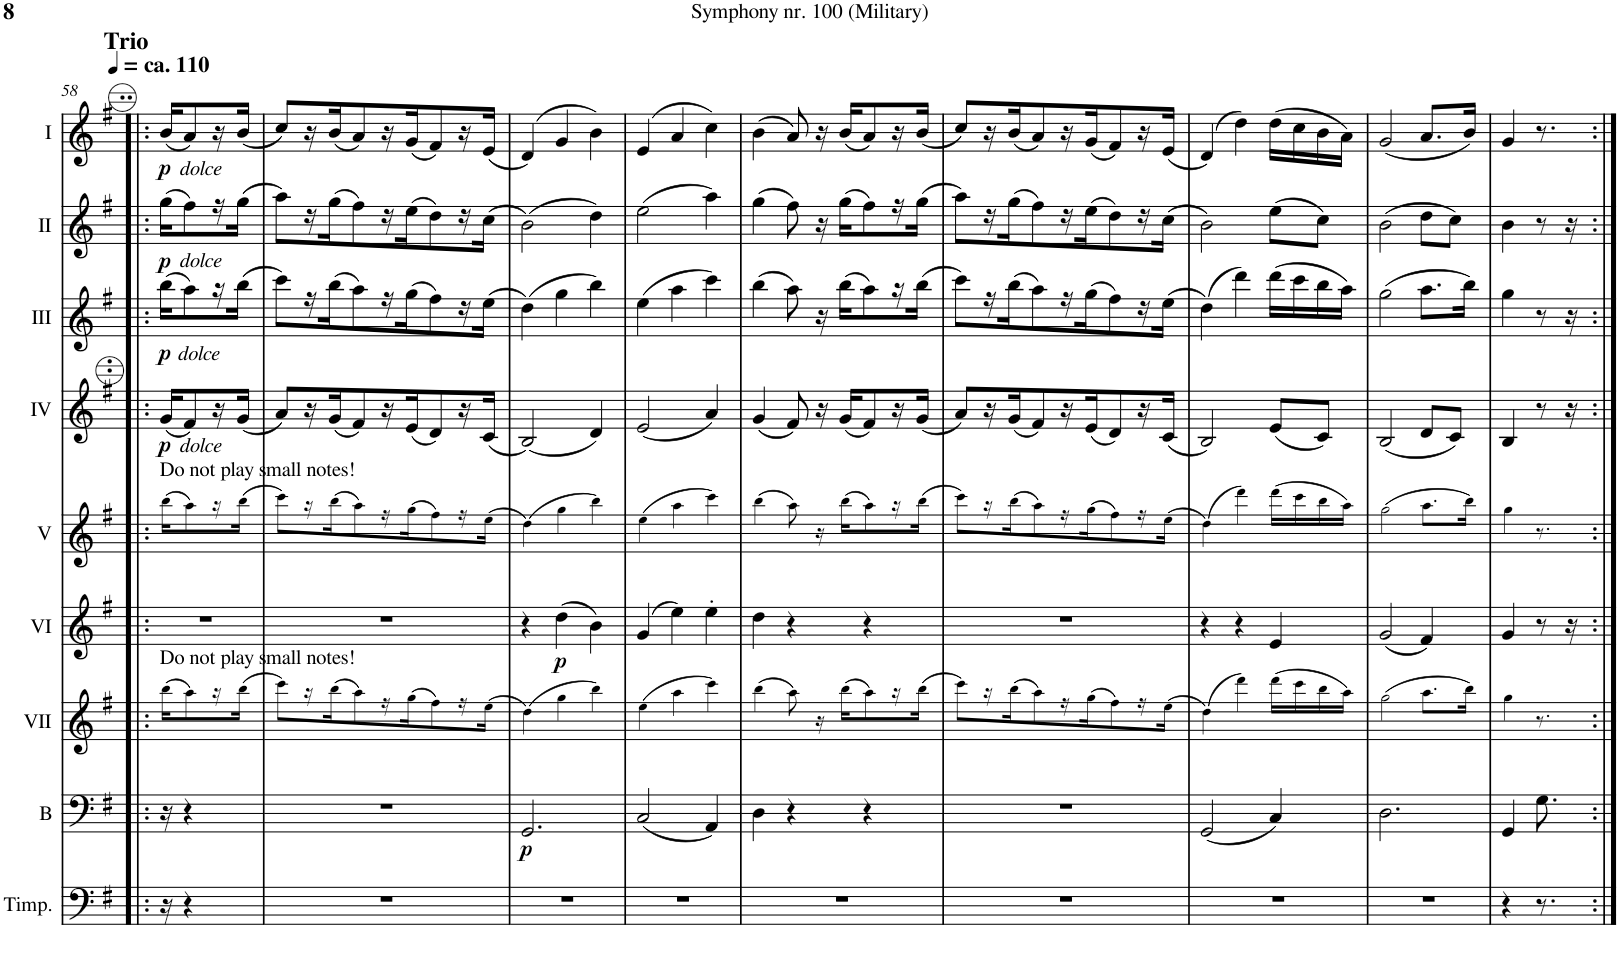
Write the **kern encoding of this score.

**kern	**kern	**dynam	**kern	**kern	**dynam	**kern	**kern	**dynam	**kern	**dynam	**kern	**dynam	**kern	**dynam
*part9	*part8	*part8	*part7	*part6	*part6	*part5	*part4	*part4	*part3	*part3	*part2	*part2	*part1	*part1
*staff9	*staff8	*staff8	*staff7	*staff6	*staff6	*staff5	*staff4	*staff4	*staff3	*staff3	*staff2	*staff2	*staff1	*staff1
*I"Timpani (in G D)	*I"Bass	*	*I"Acc. 7	*I"Acc. 6	*	*I"Acc. 5	*I"Acc. 4	*	*I"Acc. 3	*	*I"Acc. 2	*	*I"Acc. 1	*
*I'Timp.	*I'B	*	*	*	*	*	*	*	*	*	*	*	*	*
!!LO:PB:g=z
*clefF4	*clefF4	*	*clefG2	*clefG2	*	*clefG2	*clefG2	*	*clefG2	*	*clefG2	*	*clefG2	*
*	*Trd7c12	*	*Trd7c12	*Trd7c12	*	*Trd7c12	*Trd7c12	*	*	*	*	*	*	*
*k[f#]	*k[f#]	*	*k[f#]	*k[f#]	*	*k[f#]	*k[f#]	*	*k[f#]	*	*k[f#]	*	*k[f#]	*
*M3/4	*M3/4	*	*M3/4	*M3/4	*	*M3/4	*M3/4	*	*M3/4	*	*M3/4	*	*M3/4	*
=58!|:	=58!|:	=58!|:	=58!|:	=58!|:	=58!|:	=58!|:	=58!|:	=58!|:	=58!|:	=58!|:	=58!|:	=58!|:	=58!|:	=58!|:
!	!	!	!	!	!	!	!	!	!	!	!	!	!LO:TX:a:B:t=Trio	!
!	!	!	!	!	!	!	!	!	!	!	!	!	!LO:TX:a:B:t=ca. 110	!
!	!	!	!	!	!	!LO:TX:a:t=Do not play small notes!	!	!	!	!	!	!	!	!
!	!	!	!LO:TX:a:t=Do not play small notes!	!	!	!	!	!	!	!	!	!	!	!
!	!	!	!	!	!	!	!	!LO:DY:b	!	!LO:DY:b	!	!LO:DY:b	!	!LO:DY:b
16r	16r	.	(16bb\KL	2.r	.	(16bb\KL	(16gg/KL	p	(16bb\KL	p	(16gg\KL	p	(16b/KL	p
!	!	!	!	!	!	!	!	!	!	!	!	!	!LO:TX:b:i:t=dolce	!
!	!	!	!	!	!	!	!	!	!	!	!LO:TX:b:i:t=dolce	!	!	!
!	!	!	!	!	!	!	!	!	!LO:TX:b:i:t=dolce	!	!	!	!	!
!	!	!	!	!	!	!	!LO:TX:b:i:t=dolce	!	!	!	!	!	!	!
4r	4r	.	8aa\)	.	.	8aa\)	8ff#/)	.	8aa\)	.	8ff#\)	.	8a/)	.
.	.	.	16r	.	.	16r	16r	.	16r	.	16r	.	16r	.
.	.	.	(16bb\JJ	.	.	(16bb\JJ	(16gg/JJ	.	(16bb\JJ	.	(16gg\JJ	.	(16b/JJ	.
4..ryy	4..ryy	.	4..ryy	.	.	4..ryy	4..ryy	.	4..ryy	.	4..ryy	.	4..ryy	.
=59	=59	=59	=59	=59	=59	=59	=59	=59	=59	=59	=59	=59	=59	=59
2.r	2.r	.	8ccc\L)	2.r	.	8ccc\L)	8aa/L)	.	8ccc\L)	.	8aa\L)	.	8cc/L)	.
.	.	.	16r	.	.	16r	16r	.	16r	.	16r	.	16r	.
.	.	.	(16bb\J	.	.	(16bb\J	(16gg/J	.	(16bb\J	.	(16gg\J	.	(16b/J	.
.	.	.	8aa\)	.	.	8aa\)	8ff#/)	.	8aa\)	.	8ff#\)	.	8a/)	.
.	.	.	16r	.	.	16r	16r	.	16r	.	16r	.	16r	.
.	.	.	(16gg\J	.	.	(16gg\J	(16ee/J	.	(16gg\J	.	(16ee\J	.	(16g/J	.
.	.	.	8ff#\)	.	.	8ff#\)	8dd/)	.	8ff#\)	.	8dd\)	.	8f#/)	.
.	.	.	16r	.	.	16r	16r	.	16r	.	16r	.	16r	.
.	.	.	(16ee\JJ	.	.	(16ee\JJ	(16cc/JJ	.	(16ee\JJ	.	(16cc\JJ	.	(16e/JJ	.
=60	=60	=60	=60	=60	=60	=60	=60	=60	=60	=60	=60	=60	=60	=60
!	!	!LO:DY:b	!	!	!	!	!	!	!	!	!	!	!	!
2.r	2.GG/	p	(4dd\)	4r	.	(4dd\)	(2b/)	.	(4dd\)	.	(2b\)	.	(4d/)	.
!	!	!	!	!	!LO:DY:b	!	!	!	!	!	!	!	!	!
.	.	.	4gg\	(4dd\	p	4gg\	.	.	4gg\	.	.	.	4g/	.
.	.	.	4bb\)	4b\)	.	4bb\)	4dd/)	.	4bb\)	.	4dd\)	.	4b\)	.
=61	=61	=61	=61	=61	=61	=61	=61	=61	=61	=61	=61	=61	=61	=61
2.r	(2C/	.	(4ee\	(4g/	.	(4ee\	(2ee/	.	(4ee\	.	(2ee\	.	(4e/	.
.	.	.	4aa\	4ee\)	.	4aa\	.	.	4aa\	.	.	.	4a/	.
.	4AA/)	.	4ccc\)	4ee'\	.	4ccc\)	4aa/)	.	4ccc\)	.	4aa\)	.	4cc\)	.
=62	=62	=62	=62	=62	=62	=62	=62	=62	=62	=62	=62	=62	=62	=62
2.r	4D\	.	(4bb\	4dd\	.	(4bb\	(4gg/	.	(4bb\	.	(4gg\	.	(4b\	.
.	4r	.	8aa\)	4r	.	8aa\)	8ff#/)	.	8aa\)	.	8ff#\)	.	8a/)	.
.	.	.	16r	.	.	16r	16r	.	16r	.	16r	.	16r	.
.	.	.	(16bb\KL	.	.	(16bb\KL	(16gg/KL	.	(16bb\KL	.	(16gg\KL	.	(16b/KL	.
.	4r	.	8aa\)	4r	.	8aa\)	8ff#/)	.	8aa\)	.	8ff#\)	.	8a/)	.
.	.	.	16r	.	.	16r	16r	.	16r	.	16r	.	16r	.
.	.	.	(16bb\JJ	.	.	(16bb\JJ	(16gg/JJ	.	(16bb\JJ	.	(16gg\JJ	.	(16b/JJ	.
=63	=63	=63	=63	=63	=63	=63	=63	=63	=63	=63	=63	=63	=63	=63
2.r	2.r	.	8ccc\L)	2.r	.	8ccc\L)	8aa/L)	.	8ccc\L)	.	8aa\L)	.	8cc/L)	.
.	.	.	16r	.	.	16r	16r	.	16r	.	16r	.	16r	.
.	.	.	(16bb\J	.	.	(16bb\J	(16gg/J	.	(16bb\J	.	(16gg\J	.	(16b/J	.
.	.	.	8aa\)	.	.	8aa\)	8ff#/)	.	8aa\)	.	8ff#\)	.	8a/)	.
.	.	.	16r	.	.	16r	16r	.	16r	.	16r	.	16r	.
.	.	.	(16gg\J	.	.	(16gg\J	(16ee/J	.	(16gg\J	.	(16ee\J	.	(16g/J	.
.	.	.	8ff#\)	.	.	8ff#\)	8dd/)	.	8ff#\)	.	8dd\)	.	8f#/)	.
.	.	.	16r	.	.	16r	16r	.	16r	.	16r	.	16r	.
.	.	.	(16ee\JJ	.	.	(16ee\JJ	(16cc/JJ	.	(16ee\JJ	.	(16cc\JJ	.	(16e/JJ	.
=64	=64	=64	=64	=64	=64	=64	=64	=64	=64	=64	=64	=64	=64	=64
2.r	(2GG/	.	(4dd\)	4r	.	(4dd\)	2b/)	.	(4dd\)	.	2b\)	.	(4d/)	.
.	.	.	4ddd\)	4r	.	4ddd\)	.	.	4ddd\)	.	.	.	4dd\)	.
.	4C/)	.	(16ddd\LL	4e/	.	(16ddd\LL	(8ee/L	.	(16ddd\LL	.	(8ee\L	.	(16dd\LL	.
.	.	.	16ccc\	.	.	16ccc\	.	.	16ccc\	.	.	.	16cc\	.
.	.	.	16bb\	.	.	16bb\	8cc/J)	.	16bb\	.	8cc\J)	.	16b\	.
.	.	.	16aa\JJ)	.	.	16aa\JJ)	.	.	16aa\JJ)	.	.	.	16a\JJ)	.
=65	=65	=65	=65	=65	=65	=65	=65	=65	=65	=65	=65	=65	=65	=65
2.r	2.D\	.	(2gg\	(2g/	.	(2gg\	(2b/	.	(2gg\	.	(2b\	.	(2g/	.
.	.	.	8.aa\L	4f#/)	.	8.aa\L	8dd/L	.	8.aa\L	.	8dd\L	.	8.a/L	.
.	.	.	.	.	.	.	8cc/J)	.	.	.	8cc\J)	.	.	.
.	.	.	16bb\Jk)	.	.	16bb\Jk)	.	.	16bb\Jk)	.	.	.	16b/Jk)	.
=66	=66	=66	=66	=66	=66	=66	=66	=66	=66	=66	=66	=66	=66	=66
4r	4GG/	.	4gg\	4g/	.	4gg\	4b/	.	4gg\	.	4b\	.	4g/	.
8.r	8.G\	.	8.r	8r	.	8.r	8r	.	8r	.	8r	.	8.r	.
.	.	.	.	16r	.	.	16r	.	16r	.	16r	.	.	.
=:|!	=:|!	=:|!	=:|!	=:|!	=:|!	=:|!	=:|!	=:|!	=:|!	=:|!	=:|!	=:|!	=:|!	=:|!
*-	*-	*-	*-	*-	*-	*-	*-	*-	*-	*-	*-	*-	*-	*-
